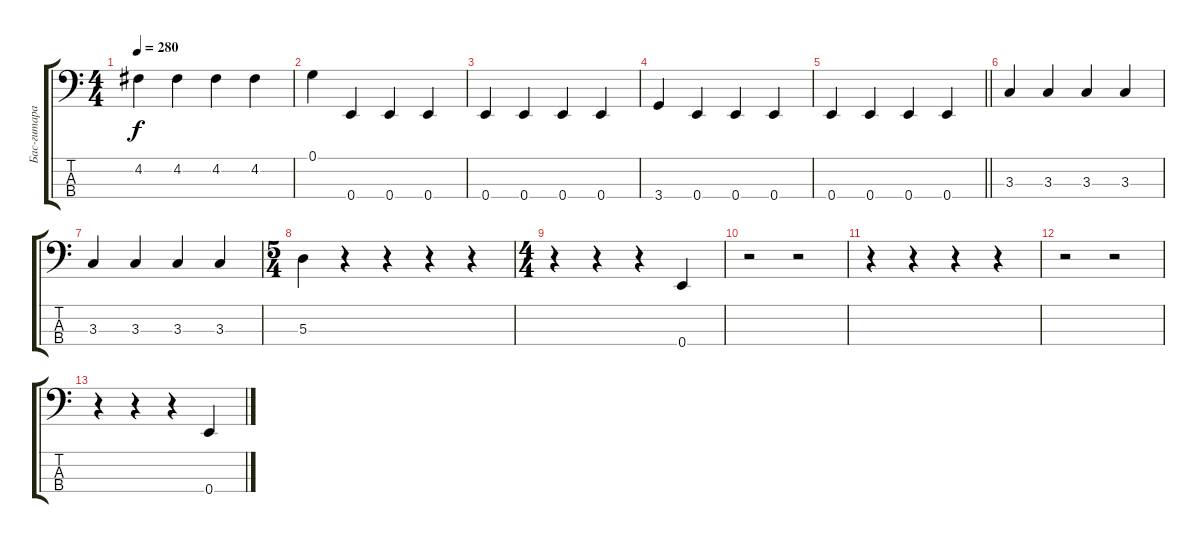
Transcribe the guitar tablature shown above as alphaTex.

\track ("Бас-гитара" "Бас-гитара") {instrument electricbasspick}
\staff {score tabs}
\tuning (G2 D2 A1 E1) {hide}
\ts (4 4)
\tempo 280
\clef f4
\ks c
4.2.4{dy f} 4.2.4 4.2.4 4.2.4 |
0.1.4 0.4.4 0.4.4 0.4.4 |
0.4.4 0.4.4 0.4.4 0.4.4 |
3.4.4 0.4.4 0.4.4 0.4.4 |
\barLineRight lightlight
0.4.4 0.4.4 0.4.4 0.4.4 |
3.3.4 3.3.4 3.3.4 3.3.4 |
3.3.4 3.3.4 3.3.4 3.3.4 |
\ts (5 4)
5.3.4 r.4 r.4 r.4 r.4 |
\ts (4 4)
r.4 r.4 r.4 0.4.4 |
r.2 r.2 |
r.4 r.4 r.4 r.4 |
r.2 r.2 |
r.4 r.4 r.4 0.4.4
